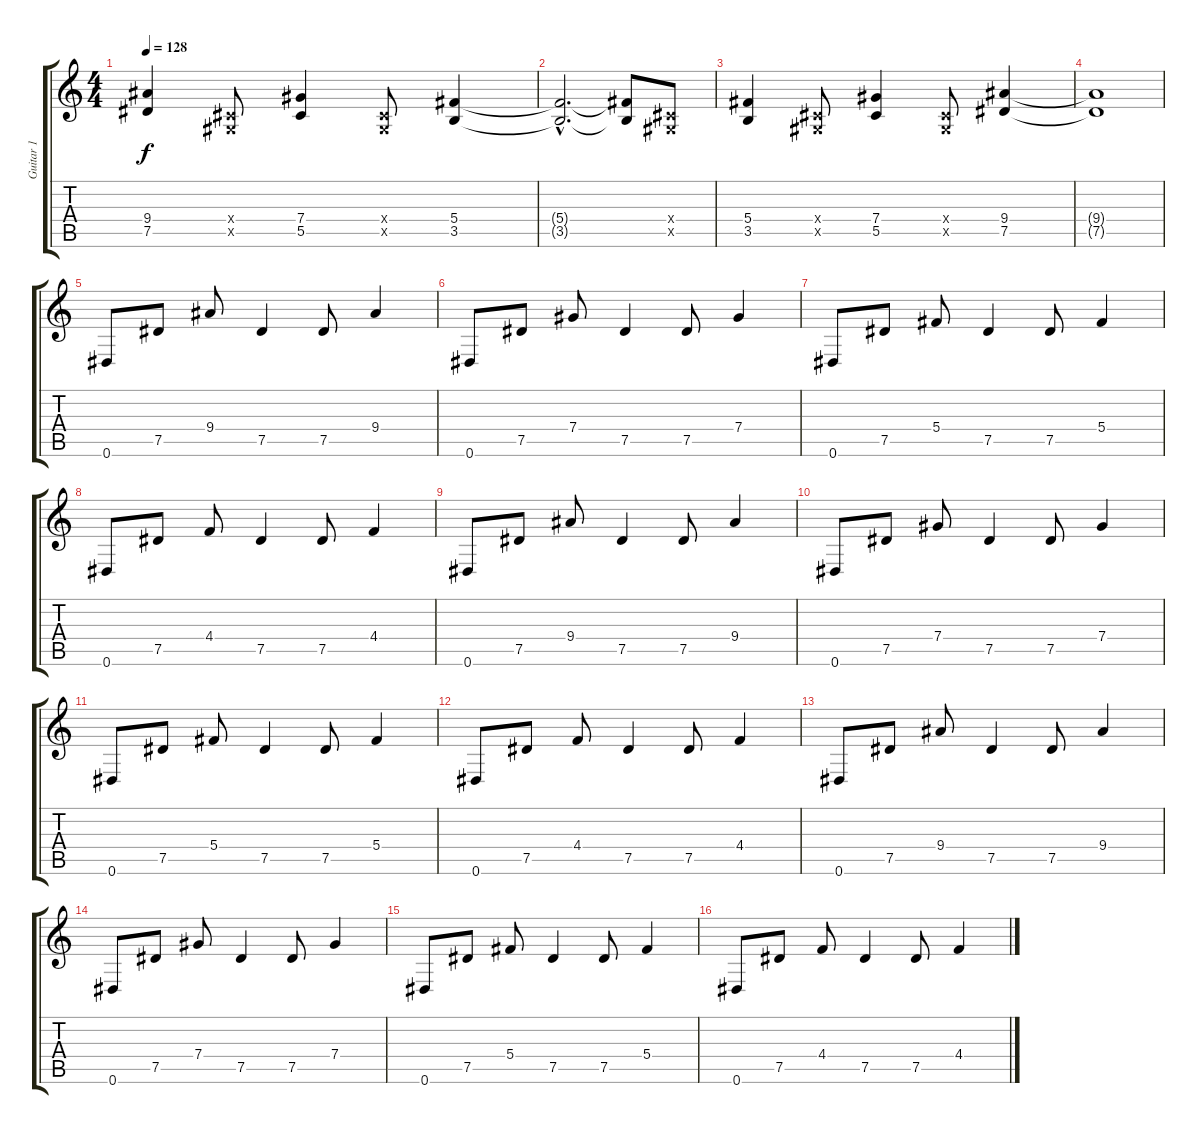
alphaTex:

\track ("Guitar 1" "Guitar 1") {instrument acousticguitarsteel}
\staff {score tabs}
\tuning (Eb4 Bb3 Gb3 Db3 Ab2 Eb2) {hide}
\ts (4 4)
\tempo 128
\clef g2
\ks c
(9.4 7.5).4{dy f} (0.4{x} 0.5{x}).8 (7.4 5.5).4 (0.4{x} 0.5{x}).8 (5.4 3.5).4 |
(5.4{hac t} 3.5{hac t}).2{d} (5.4{t} 3.5{t}).8 (0.4{x} 0.5{x}).8 |
(5.4 3.5).4 (0.4{x} 0.5{x}).8 (7.4 5.5).4 (0.4{x} 0.5{x}).8 (9.4 7.5).4 |
(9.4{t} 7.5{t}).1 |
0.6.8{volume 10 instrument acousticguitarsteel} 7.5.8 9.4.8 7.5.4 7.5.8 9.4.4 |
0.6.8 7.5.8 7.4.8 7.5.4 7.5.8 7.4.4 |
0.6.8 7.5.8 5.4.8 7.5.4 7.5.8 5.4.4 |
0.6.8 7.5.8 4.4.8 7.5.4 7.5.8 4.4.4 |
0.6.8{volume 10 instrument acousticguitarsteel} 7.5.8 9.4.8 7.5.4 7.5.8 9.4.4 |
0.6.8 7.5.8 7.4.8 7.5.4 7.5.8 7.4.4 |
0.6.8 7.5.8 5.4.8 7.5.4 7.5.8 5.4.4 |
0.6.8 7.5.8 4.4.8 7.5.4 7.5.8 4.4.4 |
0.6.8{volume 10 instrument acousticguitarsteel} 7.5.8 9.4.8 7.5.4 7.5.8 9.4.4 |
0.6.8 7.5.8 7.4.8 7.5.4 7.5.8 7.4.4 |
0.6.8 7.5.8 5.4.8 7.5.4 7.5.8 5.4.4 |
0.6.8 7.5.8 4.4.8 7.5.4 7.5.8 4.4.4
